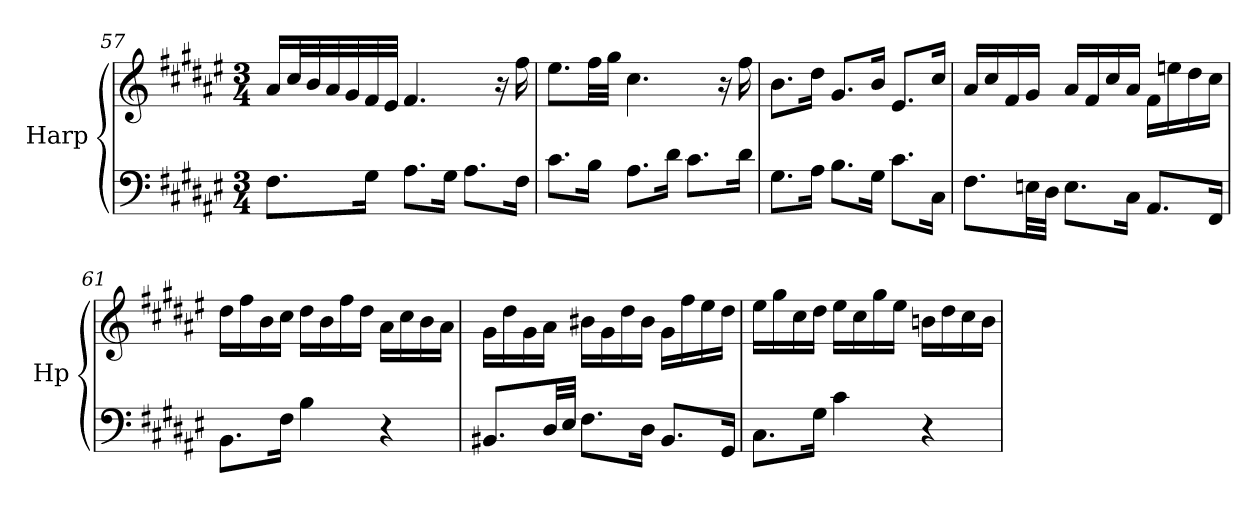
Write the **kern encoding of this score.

**kern	**kern
*part1	*part1
*staff2	*staff1
*I"Harp	*
*I'Hp	*
*clefF4	*clefG2
*k[f#c#g#d#a#e#]	*k[f#c#g#d#a#e#]
*M3/4	*M3/4
=57	=57
8.F#\L	16a#/LL
.	32cc#/L
.	32b/
.	32a#/
.	32g#/
16G#\Jk	32f#/
.	32e#/JJJ
8.A#\L	4.f#/
16G#\Jk	.
8.A#\L	.
.	16r
16F#\Jk	16ff#\
=58	=58
8.c#\L	8.ee#\L
16B\Jk	32ff#\LL
.	32gg#\JJJ
8.A#\L	4.cc#\
16d#\Jk	.
8.c#\L	.
.	16r
16d#\Jk	16ff#\
!!LO:LB:g=z
=59	=59
8.G#\L	8.b\L
16A#\Jk	16dd#\Jk
8.B\L	8.g#/L
16G#\Jk	16b/Jk
8.c#\L	8.e#/L
16C#\Jk	16cc#/Jk
=60	=60
8.F#\L	16a#/LL
.	16cc#/
.	16f#/
32En\LL	16g#/JJ
32D#\JJJ	.
8.E\L	16a#/LL
.	16f#/
.	16cc#/
16C#\Jk	16a#/JJ
8.AA#/L	16f#\LL
.	16een\
.	16dd#\
16FF#/Jk	16cc#\JJ
=61	=61
8.BB\L	16dd#\LL
.	16ff#\
.	16b\
16F#\Jk	16cc#\JJ
4B\	16dd#\LL
.	16b\
.	16ff#\
.	16dd#\JJ
4r	16a#\LL
.	16cc#\
.	16b\
.	16a#\JJ
!!LO:LB:g=z
=62	=62
8.BB#X/L	16g#\LL
.	16dd#\
.	16g#\
32D#/LL	16a#\JJ
32E#/JJJ	.
8.F#\L	16b#X\LL
.	16g#\
.	16dd#\
16D#\Jk	16b#\JJ
8.BB#/L	16g#\LL
.	16ff#\
.	16ee#\
16GG#/Jk	16dd#\JJ
=63	=63
8.C#\L	16ee#\LL
.	16gg#\
.	16cc#\
16G#\Jk	16dd#\JJ
4c#\	16ee#\LL
.	16cc#\
.	16gg#\
.	16ee#\JJ
4r	16bn\LL
.	16dd#\
.	16cc#\
.	16b\JJ
=	=
*-	*-
